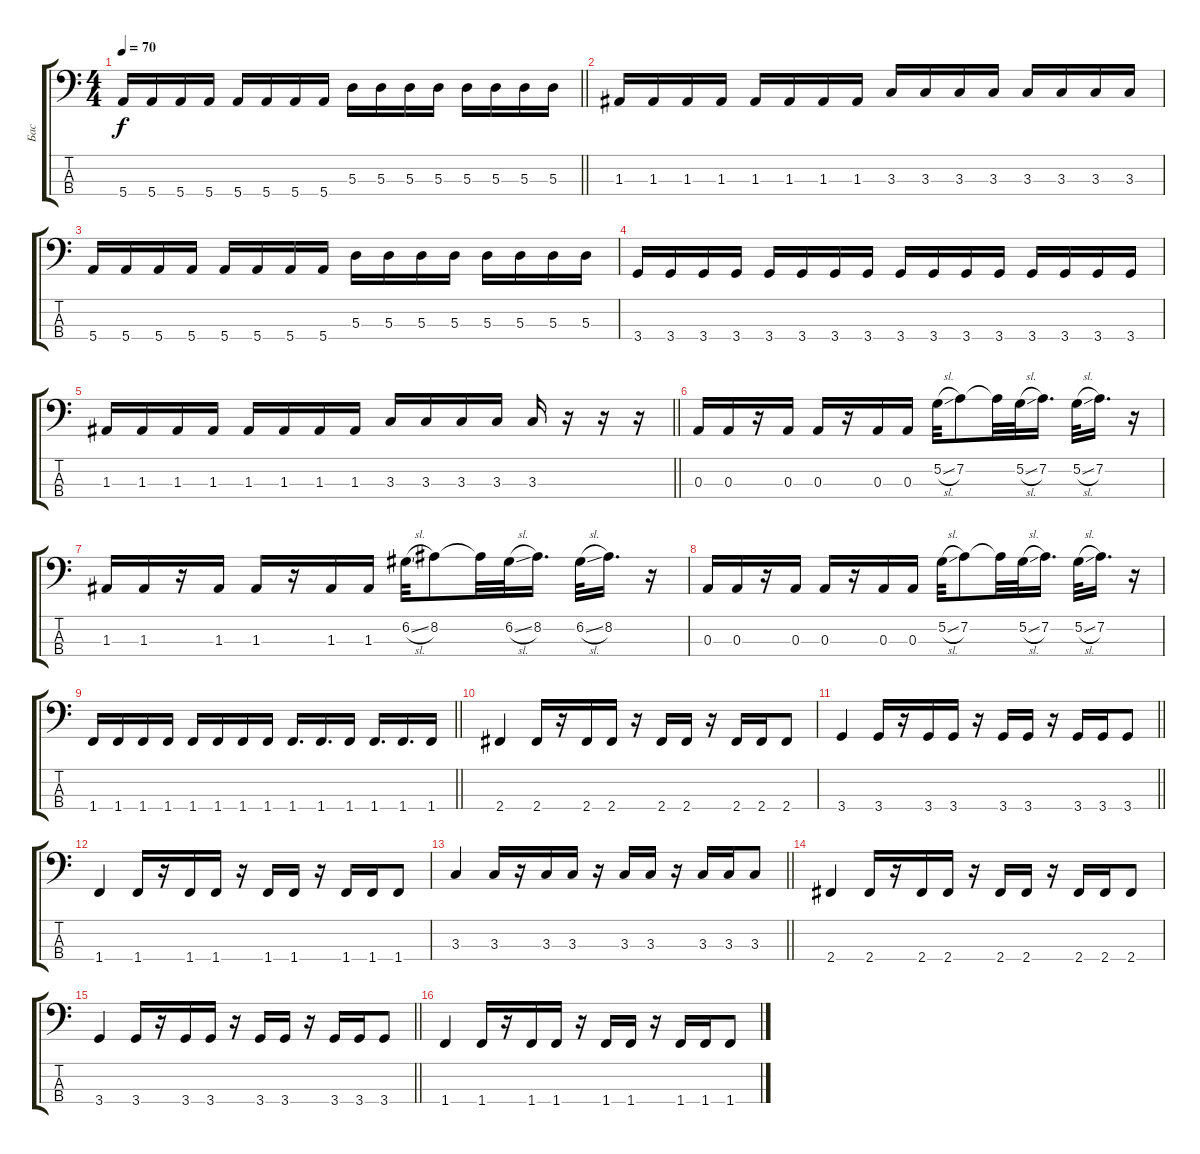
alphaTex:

\track ("Бас" "Бас") {instrument slapbass1}
\staff {score tabs}
\tuning (G2 D2 A1 E1) {hide}
\ts (4 4)
\tempo 70
\clef f4
\barLineRight lightlight
\ks c
5.4.16{dy f} 5.4.16 5.4.16 5.4.16 5.4.16 5.4.16 5.4.16 5.4.16 5.3.16 5.3.16 5.3.16 5.3.16 5.3.16 5.3.16 5.3.16 5.3.16 |
1.3.16 1.3.16 1.3.16 1.3.16 1.3.16 1.3.16 1.3.16 1.3.16 3.3.16 3.3.16 3.3.16 3.3.16 3.3.16 3.3.16 3.3.16 3.3.16 |
5.4.16 5.4.16 5.4.16 5.4.16 5.4.16 5.4.16 5.4.16 5.4.16 5.3.16 5.3.16 5.3.16 5.3.16 5.3.16 5.3.16 5.3.16 5.3.16 |
3.4.16 3.4.16 3.4.16 3.4.16 3.4.16 3.4.16 3.4.16 3.4.16 3.4.16 3.4.16 3.4.16 3.4.16 3.4.16 3.4.16 3.4.16 3.4.16 |
\barLineRight lightlight
1.3.16 1.3.16 1.3.16 1.3.16 1.3.16 1.3.16 1.3.16 1.3.16 3.3.16 3.3.16 3.3.16 3.3.16 3.3.16 r.16 r.16 r.16 |
\section ("" "")
0.3.16 0.3.16 r.16 0.3.16 0.3.16 r.16 0.3.16 0.3.16 5.2{sl}.32 7.2.8 7.2{t}.32 5.2{sl}.32 7.2.16{d} 5.2{sl}.32 7.2.16{d} r.16 |
1.3.16 1.3.16 r.16 1.3.16 1.3.16 r.16 1.3.16 1.3.16 6.2{sl}.32 8.2.8 8.2{t}.32 6.2{sl}.32 8.2.16{d} 6.2{sl}.32 8.2.16{d} r.16 |
0.3.16 0.3.16 r.16 0.3.16 0.3.16 r.16 0.3.16 0.3.16 5.2{sl}.32 7.2.8 7.2{t}.32 5.2{sl}.32 7.2.16{d} 5.2{sl}.32 7.2.16{d} r.16 |
\barLineRight lightlight
1.4.16 1.4.16 1.4.16 1.4.16 1.4.16 1.4.16 1.4.16 1.4.16 1.4.16{d} 1.4.16{d} 1.4.16 1.4.16{d} 1.4.16{d} 1.4.16 |
\section ("" "")
2.4.4 2.4.16 r.16 2.4.16 2.4.16 r.16 2.4.16 2.4.16 r.16 2.4.16 2.4.16 2.4.8 |
\barLineRight lightlight
3.4.4 3.4.16 r.16 3.4.16 3.4.16 r.16 3.4.16 3.4.16 r.16 3.4.16 3.4.16 3.4.8 |
1.4.4 1.4.16 r.16 1.4.16 1.4.16 r.16 1.4.16 1.4.16 r.16 1.4.16 1.4.16 1.4.8 |
\barLineRight lightlight
3.3.4 3.3.16 r.16 3.3.16 3.3.16 r.16 3.3.16 3.3.16 r.16 3.3.16 3.3.16 3.3.8 |
2.4.4 2.4.16 r.16 2.4.16 2.4.16 r.16 2.4.16 2.4.16 r.16 2.4.16 2.4.16 2.4.8 |
\barLineRight lightlight
3.4.4 3.4.16 r.16 3.4.16 3.4.16 r.16 3.4.16 3.4.16 r.16 3.4.16 3.4.16 3.4.8 |
1.4.4 1.4.16 r.16 1.4.16 1.4.16 r.16 1.4.16 1.4.16 r.16 1.4.16 1.4.16 1.4.8
